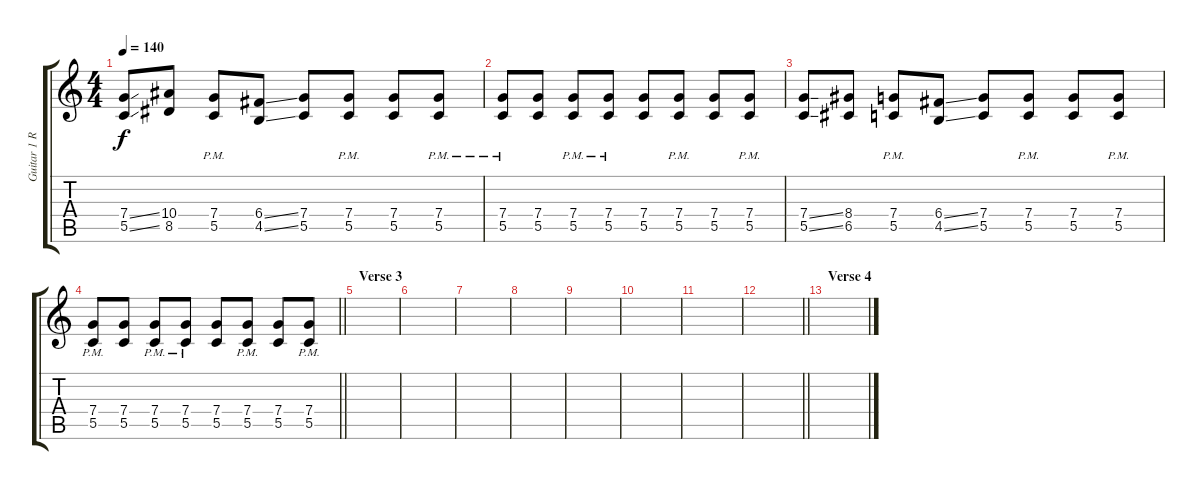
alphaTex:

\track ("Guitar 1 Rhythm Left" "Guitar 1 R") {instrument distortionguitar}
\staff {score tabs}
\tuning (D4 A3 F3 C3 G2 C2) {hide}
\ts (4 4)
\tempo 140
\clef g2
\ks c
(7.4{ss} 5.5{ss}).8{dy f} (10.4 8.5).8 (7.4{pm} 5.5{pm}).8 (6.4{ss} 4.5{ss}).8 (7.4 5.5).8 (7.4{pm} 5.5{pm}).8 (7.4 5.5).8 (7.4{pm} 5.5{pm}).8 |
(7.4{pm} 5.5{pm}).8 (7.4 5.5).8 (7.4{pm} 5.5{pm}).8 (7.4{pm} 5.5{pm}).8 (7.4 5.5).8 (7.4{pm} 5.5{pm}).8 (7.4 5.5).8 (7.4{pm} 5.5{pm}).8 |
(7.4{ss} 5.5{ss}).8 (8.4 6.5).8 (7.4{pm} 5.5{pm}).8 (6.4{ss} 4.5{ss}).8 (7.4 5.5).8 (7.4{pm} 5.5{pm}).8 (7.4 5.5).8 (7.4{pm} 5.5{pm}).8 |
\barLineRight lightlight
(7.4{pm} 5.5{pm}).8 (7.4 5.5).8 (7.4{pm} 5.5{pm}).8 (7.4{pm} 5.5{pm}).8 (7.4 5.5).8 (7.4{pm} 5.5{pm}).8 (7.4 5.5).8 (7.4{pm} 5.5{pm}).8 |
\section ("" "Verse 3")
|
|
|
|
|
|
|
\barLineRight lightlight
|
\section ("" "Verse 4")
